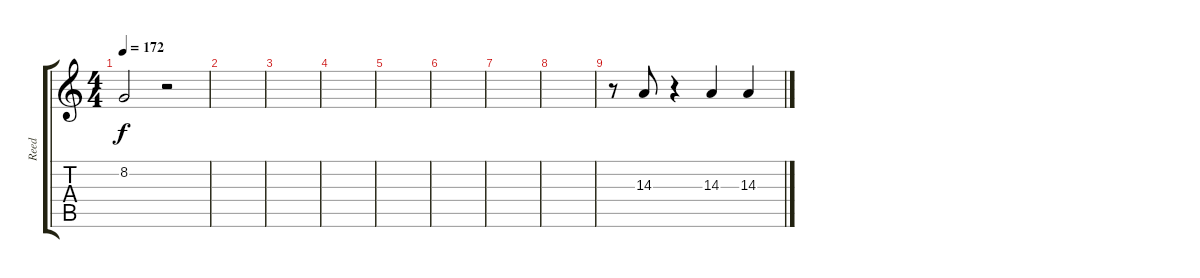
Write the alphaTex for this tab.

\track ("Reed" "Reed") {instrument altosax}
\staff {score tabs}
\tuning (E4 B3 G3 D3 A2 E2) {hide}
\ts (4 4)
\tempo 172
\clef g2
\ks c
8.2{t}.2{dy f} r.2 |
|
|
|
|
|
|
|
r.8 14.3.8 r.4 14.3.4 14.3.4
